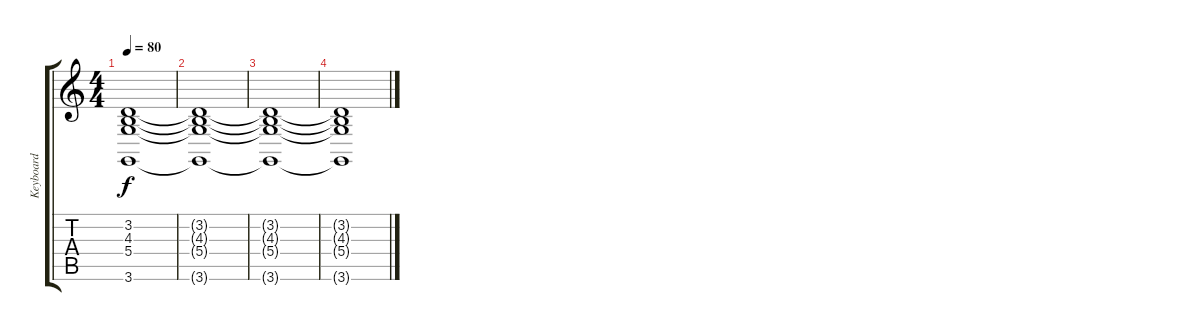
\track ("Keyboard" "Keyboard") {instrument pad3polysynth}
\staff {score tabs}
\tuning (E4 B3 G3 D3 A2 E2) {hide}
\ts (4 4)
\tempo 80
\clef g2
\ks c
(3.2{t} 4.3{t} 5.4{t} 3.6{t}).1{dy f} |
(3.2{t} 4.3{t} 5.4{t} 3.6{t}).1 |
(3.2{t} 4.3{t} 5.4{t} 3.6{t}).1 |
(3.2{t} 4.3{t} 5.4{t} 3.6{t}).1
